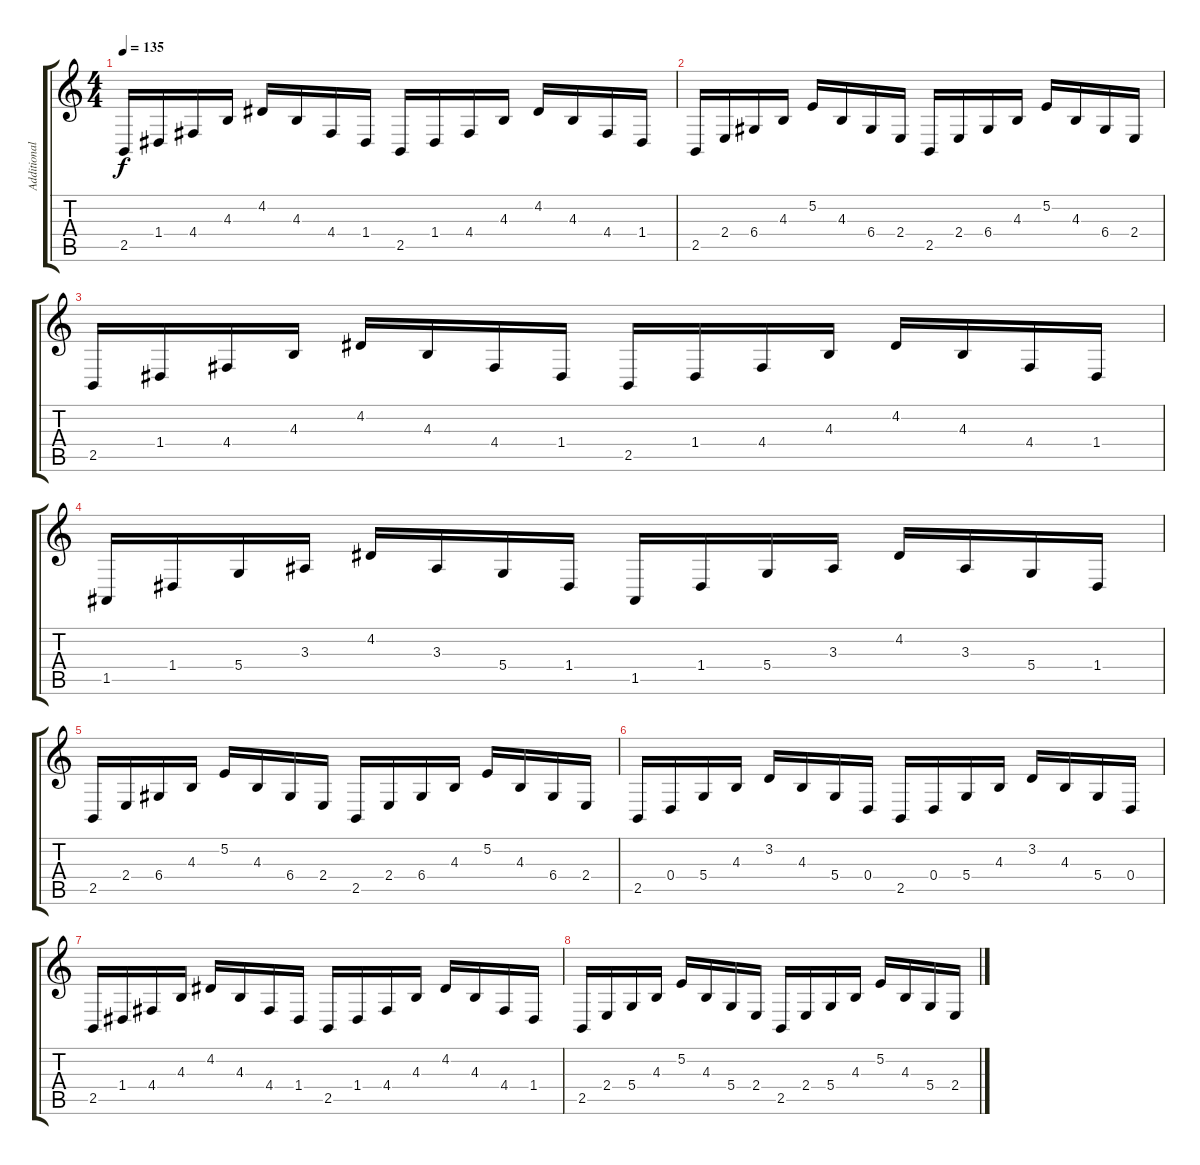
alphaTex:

\track ("Additional Synthesiser" "Additional") {instrument pad3polysynth}
\staff {score tabs}
\tuning (E4 B3 G3 D3 A2 E2) {hide}
\ts (4 4)
\tempo 135
\clef g2
\ks c
2.5.16{dy f} 1.4.16 4.4.16 4.3.16 4.2.16 4.3.16 4.4.16 1.4.16 2.5.16 1.4.16 4.4.16 4.3.16 4.2.16 4.3.16 4.4.16 1.4.16 |
2.5.16 2.4.16 6.4.16 4.3.16 5.2.16 4.3.16 6.4.16 2.4.16 2.5.16 2.4.16 6.4.16 4.3.16 5.2.16 4.3.16 6.4.16 2.4.16 |
2.5.16 1.4.16 4.4.16 4.3.16 4.2.16 4.3.16 4.4.16 1.4.16 2.5.16 1.4.16 4.4.16 4.3.16 4.2.16 4.3.16 4.4.16 1.4.16 |
1.5.16 1.4.16 5.4.16 3.3.16 4.2.16 3.3.16 5.4.16 1.4.16 1.5.16 1.4.16 5.4.16 3.3.16 4.2.16 3.3.16 5.4.16 1.4.16 |
2.5.16 2.4.16 6.4.16 4.3.16 5.2.16 4.3.16 6.4.16 2.4.16 2.5.16 2.4.16 6.4.16 4.3.16 5.2.16 4.3.16 6.4.16 2.4.16 |
2.5.16 0.4.16 5.4.16 4.3.16 3.2.16 4.3.16 5.4.16 0.4.16 2.5.16 0.4.16 5.4.16 4.3.16 3.2.16 4.3.16 5.4.16 0.4.16 |
2.5.16 1.4.16 4.4.16 4.3.16 4.2.16 4.3.16 4.4.16 1.4.16 2.5.16 1.4.16 4.4.16 4.3.16 4.2.16 4.3.16 4.4.16 1.4.16 |
2.5.16 2.4.16 5.4.16 4.3.16 5.2.16 4.3.16 5.4.16 2.4.16 2.5.16 2.4.16 5.4.16 4.3.16 5.2.16 4.3.16 5.4.16 2.4.16
